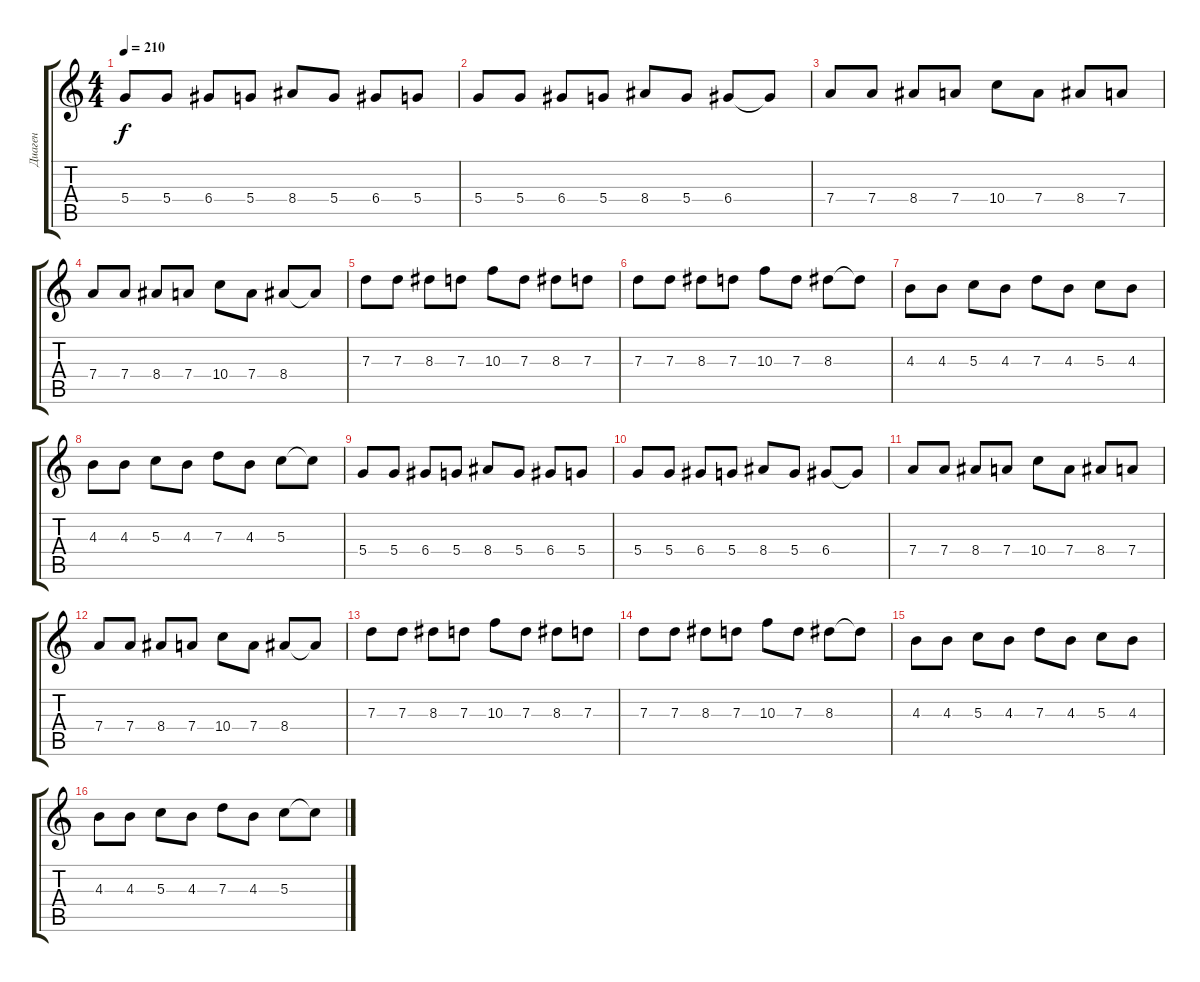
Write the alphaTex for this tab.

\track ("Диаген" "Диаген") {instrument distortionguitar}
\staff {score tabs}
\tuning (E4 B3 G3 D3 A2 E2) {hide}
\ts (4 4)
\tempo 210
\clef g2
\ks c
5.4.8{dy f} 5.4.8 6.4.8 5.4.8 8.4.8 5.4.8 6.4.8 5.4.8 |
5.4.8 5.4.8 6.4.8 5.4.8 8.4.8 5.4.8 6.4.8 6.4{t}.8 |
7.4.8 7.4.8 8.4.8 7.4.8 10.4.8 7.4.8 8.4.8 7.4.8 |
7.4.8 7.4.8 8.4.8 7.4.8 10.4.8 7.4.8 8.4.8 8.4{t}.8 |
7.3.8 7.3.8 8.3.8 7.3.8 10.3.8 7.3.8 8.3.8 7.3.8 |
7.3.8 7.3.8 8.3.8 7.3.8 10.3.8 7.3.8 8.3.8 8.3{t}.8 |
4.3.8 4.3.8 5.3.8 4.3.8 7.3.8 4.3.8 5.3.8 4.3.8 |
4.3.8 4.3.8 5.3.8 4.3.8 7.3.8 4.3.8 5.3.8 5.3{t}.8 |
5.4.8 5.4.8 6.4.8 5.4.8 8.4.8 5.4.8 6.4.8 5.4.8 |
5.4.8 5.4.8 6.4.8 5.4.8 8.4.8 5.4.8 6.4.8 6.4{t}.8 |
7.4.8 7.4.8 8.4.8 7.4.8 10.4.8 7.4.8 8.4.8 7.4.8 |
7.4.8 7.4.8 8.4.8 7.4.8 10.4.8 7.4.8 8.4.8 8.4{t}.8 |
7.3.8 7.3.8 8.3.8 7.3.8 10.3.8 7.3.8 8.3.8 7.3.8 |
7.3.8 7.3.8 8.3.8 7.3.8 10.3.8 7.3.8 8.3.8 8.3{t}.8 |
4.3.8 4.3.8 5.3.8 4.3.8 7.3.8 4.3.8 5.3.8 4.3.8 |
4.3.8 4.3.8 5.3.8 4.3.8 7.3.8 4.3.8 5.3.8 5.3{t}.8
